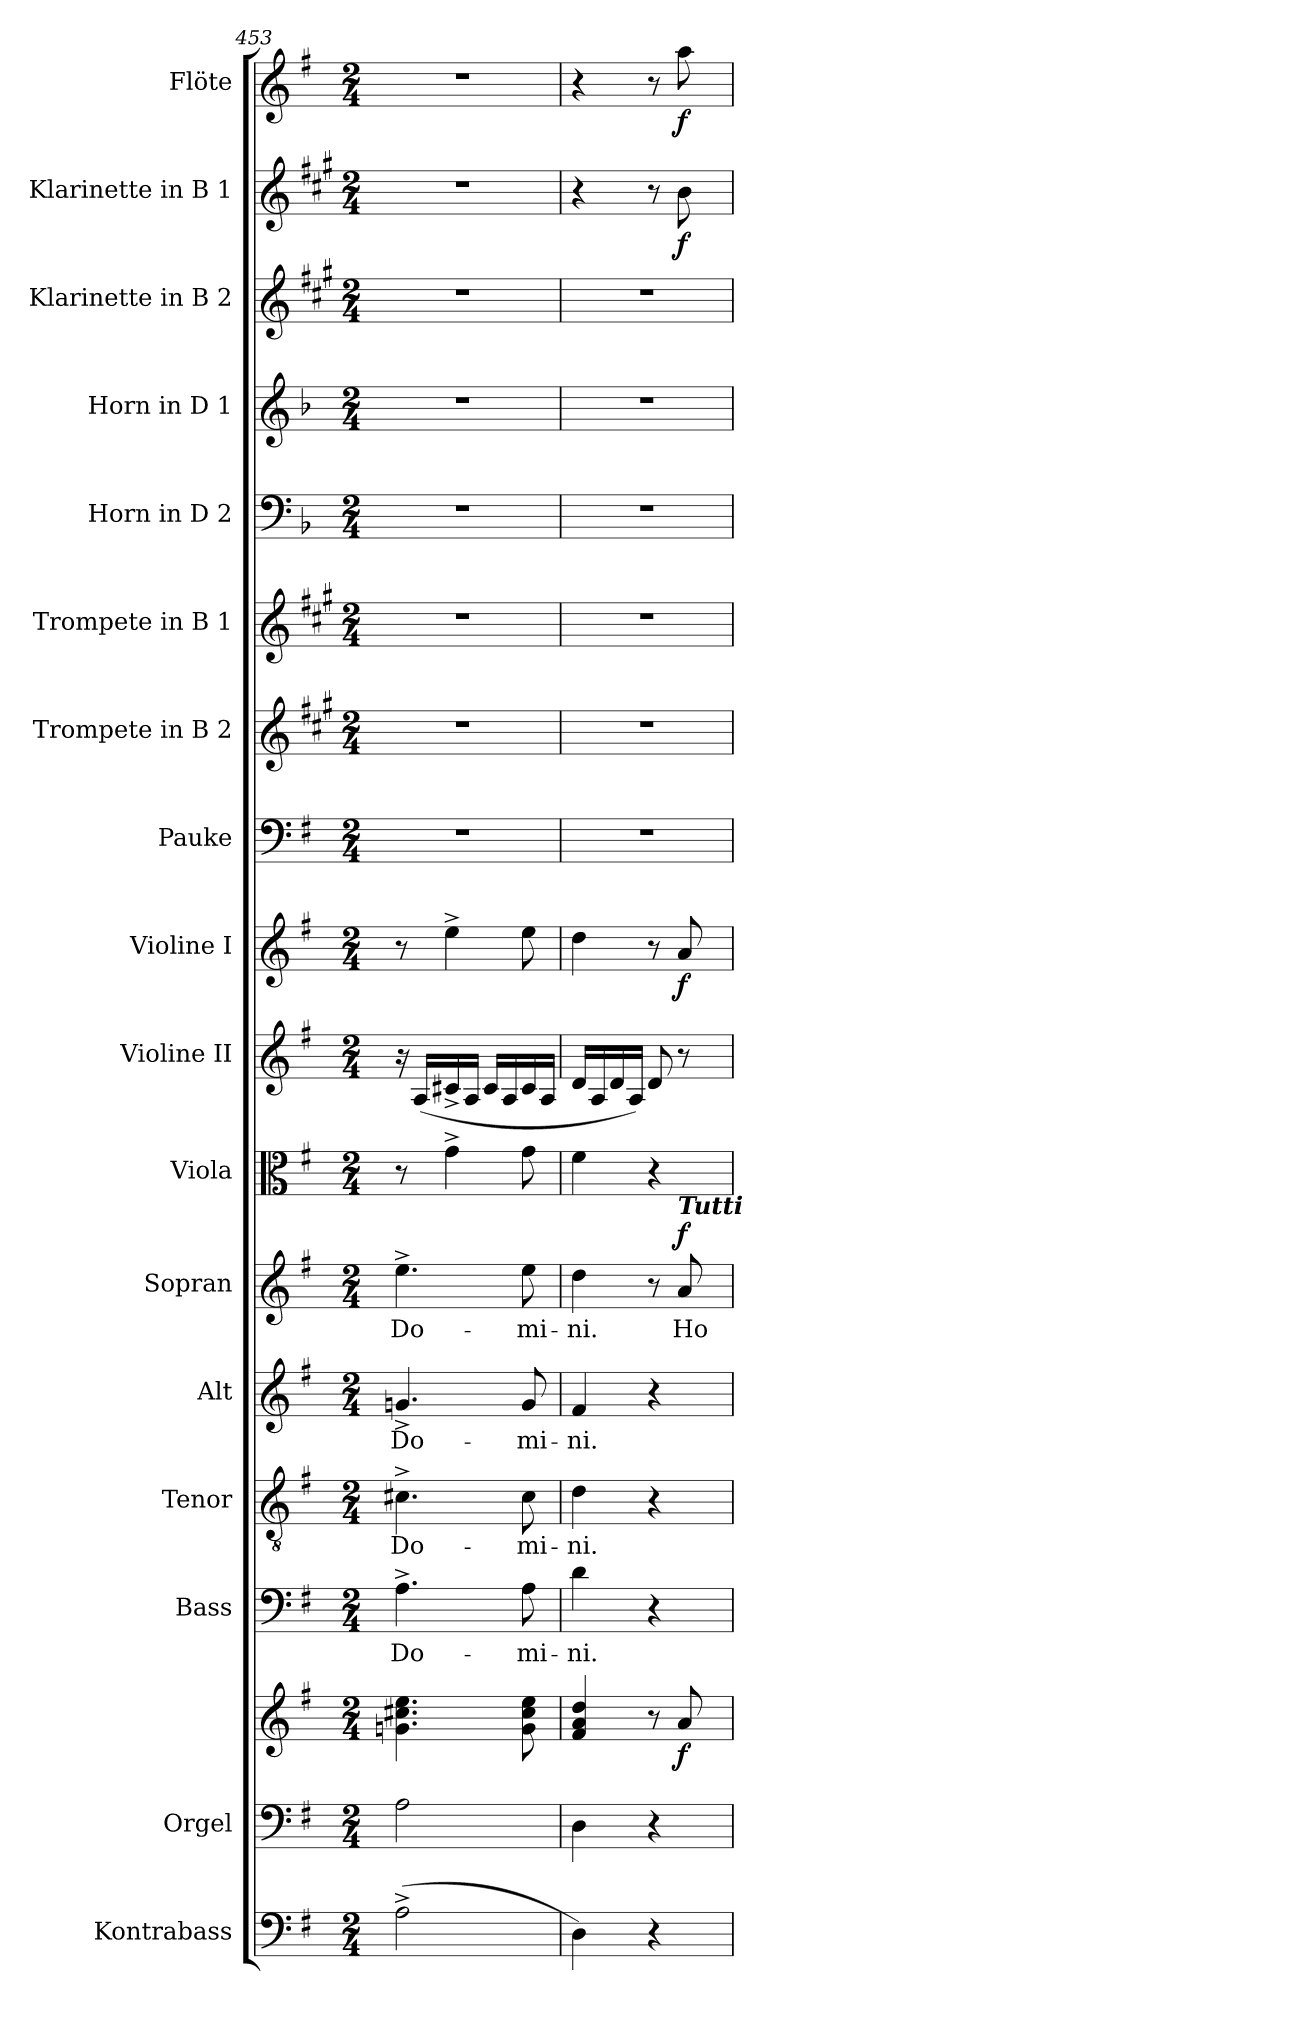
**kern	**kern	**kern	**dynam	**kern	**text	**kern	**text	**kern	**text	**kern	**text	**dynam	**kern	**kern	**kern	**dynam	**kern	**kern	**kern	**kern	**kern	**kern	**kern	**dynam	**kern	**dynam
*part17	*part16	*part16	*part16	*part15	*part15	*part14	*part14	*part13	*part13	*part12	*part12	*part12	*part11	*part10	*part9	*part9	*part8	*part7	*part6	*part5	*part4	*part3	*part2	*part2	*part1	*part1
*staff18	*staff17	*staff16	*staff16/17	*staff15	*staff15	*staff14	*staff14	*staff13	*staff13	*staff12	*staff12	*staff12	*staff11	*staff10	*staff9	*staff9	*staff8	*staff7	*staff6	*staff5	*staff4	*staff3	*staff2	*staff2	*staff1	*staff1
*I"Kontrabass	*I"Orgel	*	*	*I"Bass	*	*I"Tenor	*	*I"Alt	*	*I"Sopran	*	*	*I"Viola	*I"Violine II	*I"Violine I	*	*I"Pauke	*I"Trompete in B 2	*I"Trompete in B 1	*I"Horn in D 2	*I"Horn in D 1	*I"Klarinette in B 2	*I"Klarinette in B 1	*	*I"Flöte	*
*I'Kb.	*I'Org.	*	*	*I'B	*	*I'T	*	*I'A	*	*I'S	*	*	*I'Vla.	*I'Vl. II	*I'Vl. I	*	*I'Pk.	*I'Trp. 2	*I'Trp. 1	*I'Hrn. 2	*I'Hrn. 1	*I'Kl. 2	*I'Kl. 1	*	*I'Fl.	*
!!LO:PB:g=z
*clefF4	*clefF4	*clefG2	*	*clefF4	*	*clefGv2	*	*clefG2	*	*clefG2	*	*	*clefC3	*clefG2	*clefG2	*	*clefF4	*clefG2	*clefG2	*clefF4	*clefG2	*clefG2	*clefG2	*	*clefG2	*
*ITrd7c12	*	*	*	*	*	*	*	*	*	*	*	*	*	*	*	*	*	*ITrd1c2	*ITrd1c2	*ITrd-1c-2	*ITrd-1c-2	*ITrd1c2	*ITrd1c2	*	*	*
*k[f#]	*k[f#]	*k[f#]	*	*k[f#]	*	*k[f#]	*	*k[f#]	*	*k[f#]	*	*	*k[f#]	*k[f#]	*k[f#]	*	*k[f#]	*k[f#]	*k[f#]	*k[f#]	*k[f#]	*k[f#]	*k[f#]	*	*k[f#]	*
*G:	*G:	*G:	*	*G:	*	*G:	*	*G:	*	*G:	*	*	*G:	*G:	*G:	*	*G:	*G:	*G:	*G:	*G:	*G:	*G:	*	*G:	*
*M2/4	*M2/4	*M2/4	*	*M2/4	*	*M2/4	*	*M2/4	*	*M2/4	*	*	*M2/4	*M2/4	*M2/4	*	*M2/4	*M2/4	*M2/4	*M2/4	*M2/4	*M2/4	*M2/4	*	*M2/4	*
=453	=453	=453	=453	=453	=453	=453	=453	=453	=453	=453	=453	=453	=453	=453	=453	=453	=453	=453	=453	=453	=453	=453	=453	=453	=453	=453
!	!	!	!	!	!LO:LY:b	!	!LO:LY:b	!	!LO:LY:b	!	!LO:LY:b	!	!	!	!	!	!	!	!	!	!	!	!	!	!	!
(>2AA^>\	2A\	4.gn\ 4.cc#X\ 4.ee\	.	4.A^>\	Do-	4.c#X^>\	Do-	4.gn^</	Do-	4.ee^>\	Do-	.	8r	16r	8r	.	2r	2r	2r	2r	2r	2r	2r	.	2r	.
.	.	.	.	.	.	.	.	.	.	.	.	.	.	(<16A/LL	.	.	.	.	.	.	.	.	.	.	.	.
.	.	.	.	.	.	.	.	.	.	.	.	.	4g^>\	16c#X^>/	4ee^>\	.	.	.	.	.	.	.	.	.	.	.
.	.	.	.	.	.	.	.	.	.	.	.	.	.	16A/JJ	.	.	.	.	.	.	.	.	.	.	.	.
.	.	.	.	.	.	.	.	.	.	.	.	.	.	16c#/LL	.	.	.	.	.	.	.	.	.	.	.	.
.	.	.	.	.	.	.	.	.	.	.	.	.	.	16A/	.	.	.	.	.	.	.	.	.	.	.	.
!	!	!	!	!	!LO:LY:b	!	!LO:LY:b	!	!LO:LY:b	!	!LO:LY:b	!	!	!	!	!	!	!	!	!	!	!	!	!	!	!
.	.	8g\ 8cc#\ 8ee\	.	8A\	-mi-	8c#\	-mi-	8g/	-mi-	8ee\	-mi-	.	8g\	16c#/	8ee\	.	.	.	.	.	.	.	.	.	.	.
.	.	.	.	.	.	.	.	.	.	.	.	.	.	16A/JJ	.	.	.	.	.	.	.	.	.	.	.	.
=454	=454	=454	=454	=454	=454	=454	=454	=454	=454	=454	=454	=454	=454	=454	=454	=454	=454	=454	=454	=454	=454	=454	=454	=454	=454	=454
!	!	!	!	!	!LO:LY:b	!	!LO:LY:b	!	!LO:LY:b	!	!LO:LY:b	!	!	!	!	!	!	!	!	!	!	!	!	!	!	!
4DD\)	4D\	4f#/ 4a/ 4dd/	.	4d\	-ni.	4d\	-ni.	4f#/	-ni.	4dd\	-ni.	.	4f#\	16d/LL	4dd\	.	2r	2r	2r	2r	2r	2r	4r	.	4r	.
.	.	.	.	.	.	.	.	.	.	.	.	.	.	16A/	.	.	.	.	.	.	.	.	.	.	.	.
.	.	.	.	.	.	.	.	.	.	.	.	.	.	16d/	.	.	.	.	.	.	.	.	.	.	.	.
.	.	.	.	.	.	.	.	.	.	.	.	.	.	16A/JJ)	.	.	.	.	.	.	.	.	.	.	.	.
4r	4r	8r	.	4r	.	4r	.	4r	.	8r	.	.	4r	8d/	8r	.	.	.	.	.	.	.	8r	.	8r	.
!	!	!	!	!	!	!	!	!	!	!LO:TX:a:Bi:t=Tutti	!	!	!	!	!	!	!	!	!	!	!	!	!	!	!	!
!	!	!	!LO:DY:b	!	!	!	!	!	!	!	!LO:LY:b	!LO:DY:a	!	!	!	!LO:DY:b	!	!	!	!	!	!	!	!LO:DY:b	!	!LO:DY:b
.	.	8a/	f	.	.	.	.	.	.	8a/	Ho-	f	.	8r	8a/	f	.	.	.	.	.	.	8a\	f	8aa\	f
=	=	=	=	=	=	=	=	=	=	=	=	=	=	=	=	=	=	=	=	=	=	=	=	=	=	=
*-	*-	*-	*-	*-	*-	*-	*-	*-	*-	*-	*-	*-	*-	*-	*-	*-	*-	*-	*-	*-	*-	*-	*-	*-	*-	*-
